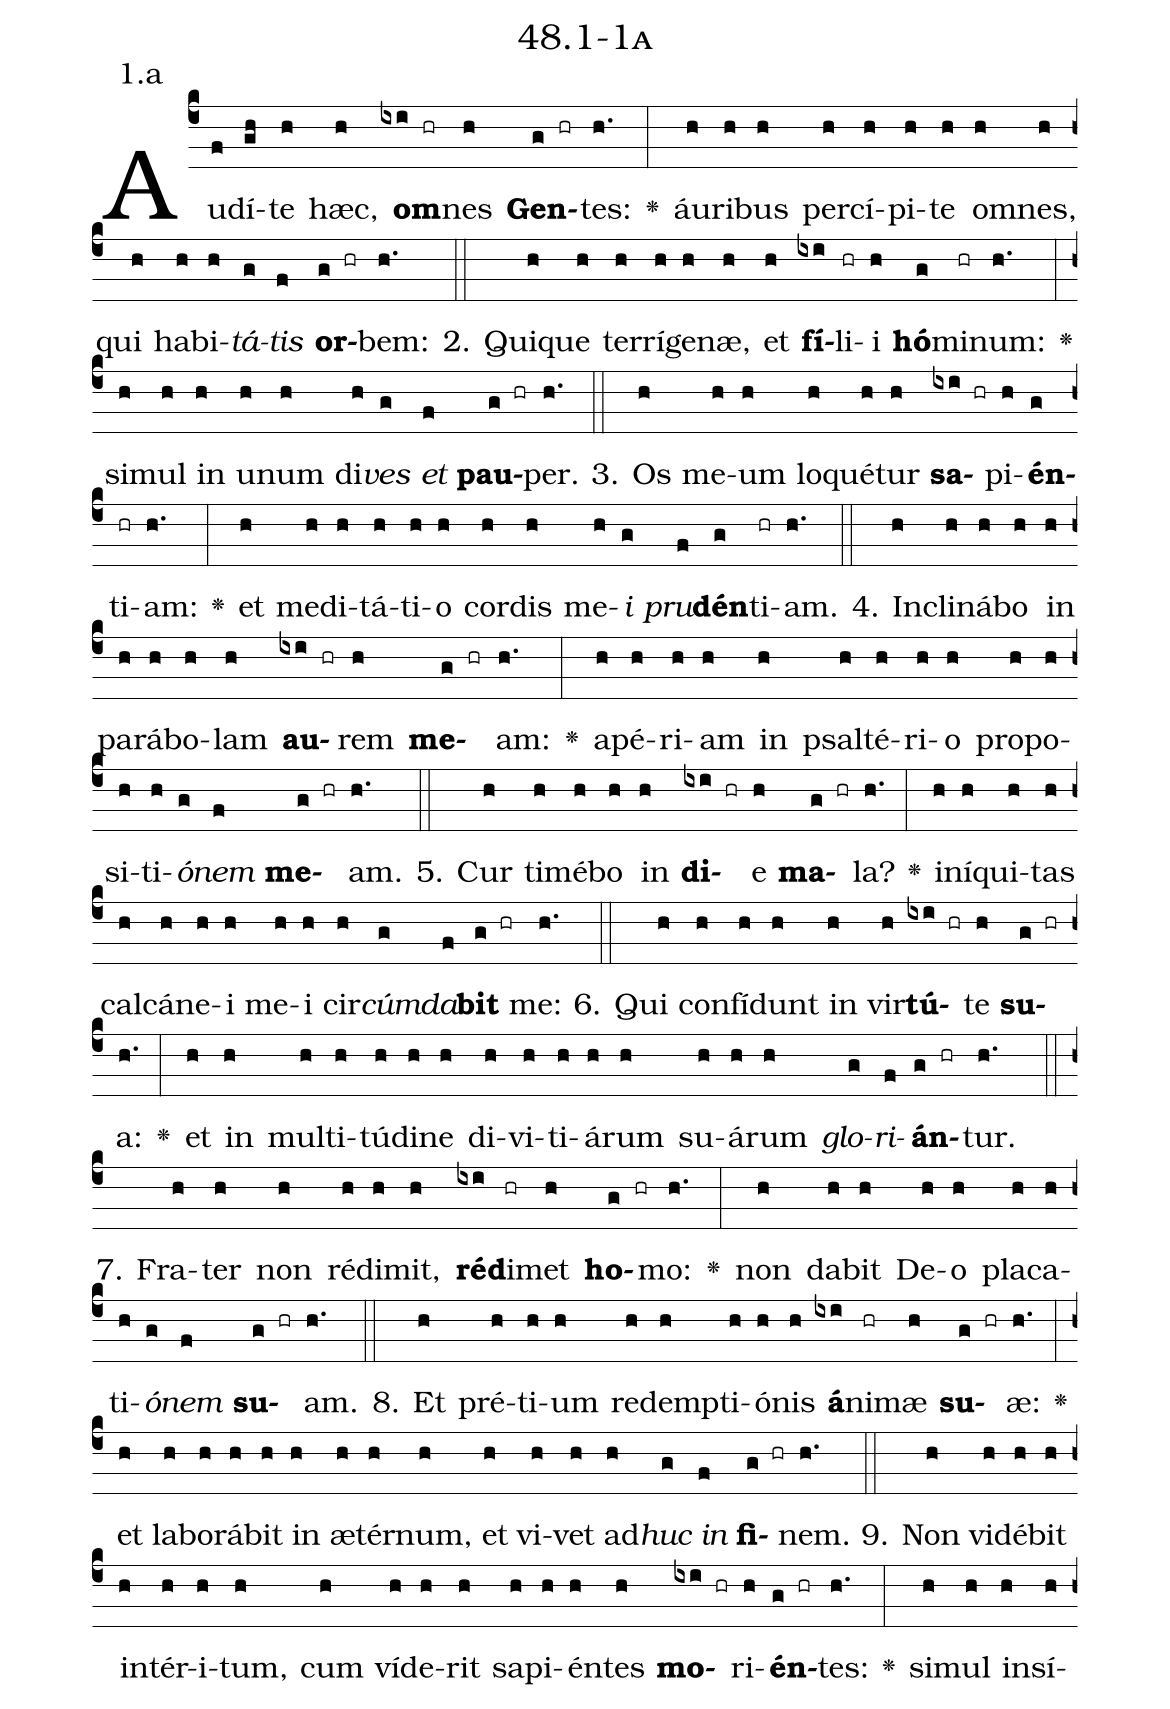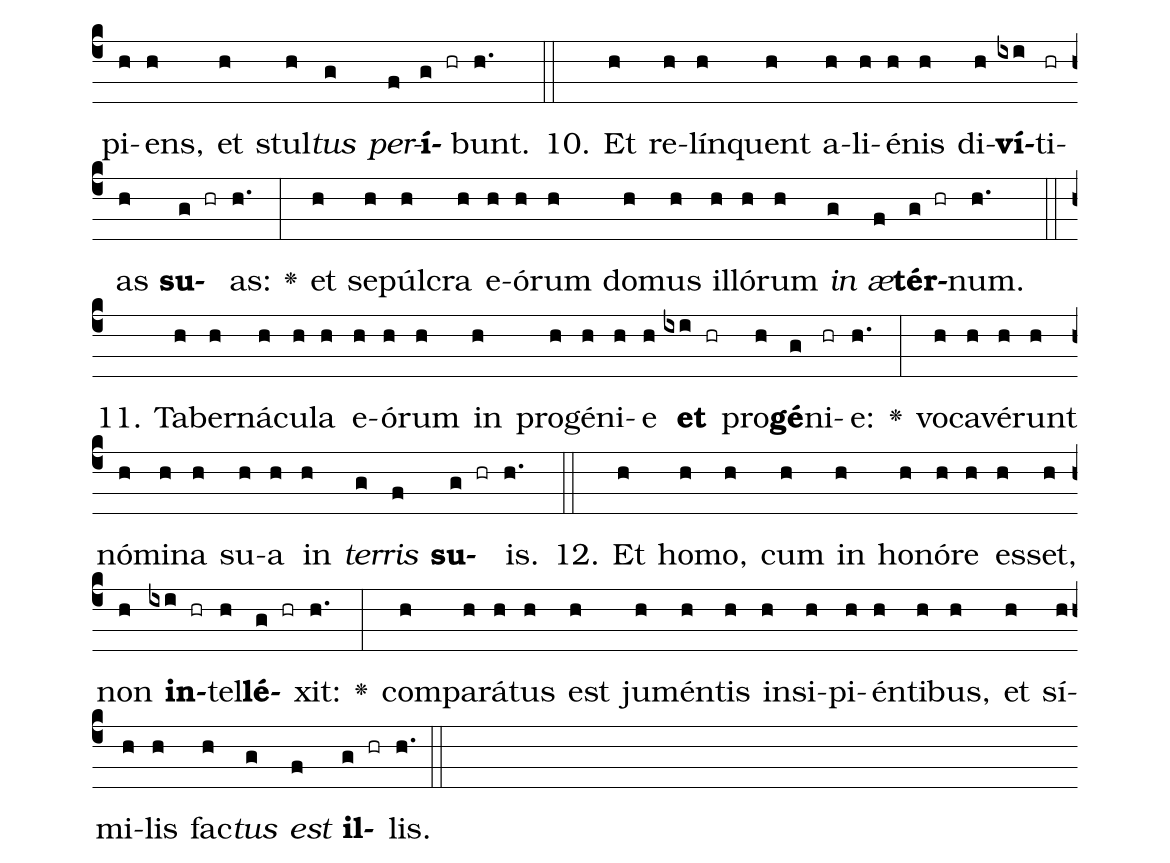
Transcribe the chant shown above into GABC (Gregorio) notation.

name: 48.1-1a;
annotation: 1.a;
%%
(c4)Au(f)dí(gh)te(h) hæc,(h) <b>om</b>(ixi hr)nes(h) <b>Gen</b>(g hr)tes:(h.) <v>\greheightstar</v>(:) áu(h)ri(h)bus(h) per(h)cí(h)pi(h)te(h) om(h)nes,(h) qui(h) ha(h)bi(h)<i>tá</i>(g)<i>tis</i>(f) <b>or</b>(g hr)bem:(h.) (::)
2. Qui(h)que(h) ter(h)rí(h)ge(h)næ,(h) et(h) <b>fí</b>(ixi)li(hr)i(h) <b>hó</b>(g)mi(hr)num:(h.) <v>\greheightstar</v>(:) si(h)mul(h) in(h) u(h)num(h) di(h)<i>ves</i>(g) <i>et</i>(f) <b>pau</b>(g hr)per.(h.) (::)
3. Os(h) me(h)um(h) lo(h)qué(h)tur(h) <b>sa</b>(ixi hr)pi(h)<b>én</b>(g)ti(hr)am:(h.) <v>\greheightstar</v>(:) et(h) me(h)di(h)tá(h)ti(h)o(h) cor(h)dis(h) me(h)<i>i</i>(g) <i>pru</i>(f)<b>dén</b>(g)ti(hr)am.(h.) (::)
4. In(h)cli(h)ná(h)bo(h) in(h) pa(h)rá(h)bo(h)lam(h) <b>au</b>(ixi hr)rem(h) <b>me</b>(g hr)am:(h.) <v>\greheightstar</v>(:) a(h)pé(h)ri(h)am(h) in(h) psal(h)té(h)ri(h)o(h) pro(h)po(h)si(h)ti(h)<i>ó</i>(g)<i>nem</i>(f) <b>me</b>(g hr)am.(h.) (::)
5. Cur(h) ti(h)mé(h)bo(h) in(h) <b>di</b>(ixi hr)e(h) <b>ma</b>(g hr)la?(h.) <v>\greheightstar</v>(:) in(h)í(h)qui(h)tas(h) cal(h)cá(h)ne(h)i(h) me(h)i(h) cir(h)<i>cúm</i>(g)<i>da</i>(f)<b>bit</b>(g hr) me:(h.) (::)
6. Qui(h) con(h)fí(h)dunt(h) in(h) vir(h)<b>tú</b>(ixi hr)te(h) <b>su</b>(g hr)a:(h.) <v>\greheightstar</v>(:) et(h) in(h) mul(h)ti(h)tú(h)di(h)ne(h) di(h)vi(h)ti(h)á(h)rum(h) su(h)á(h)rum(h) <i>glo</i>(g)<i>ri</i>(f)<b>án</b>(g hr)tur.(h.) (::)
7. Fra(h)ter(h) non(h) réd(h)i(h)mit,(h) <b>réd</b>(ixi)i(hr)met(h) <b>ho</b>(g hr)mo:(h.) <v>\greheightstar</v>(:) non(h) da(h)bit(h) De(h)o(h) pla(h)ca(h)ti(h)<i>ó</i>(g)<i>nem</i>(f) <b>su</b>(g hr)am.(h.) (::)
8. Et(h) pré(h)ti(h)um(h) red(h)emp(h)ti(h)ó(h)nis(h) <b>á</b>(ixi)ni(hr)mæ(h) <b>su</b>(g hr)æ:(h.) <v>\greheightstar</v>(:) et(h) la(h)bo(h)rá(h)bit(h) in(h) æ(h)tér(h)num,(h) et(h) vi(h)vet(h) ad(h)<i>huc</i>(g) <i>in</i>(f) <b>fi</b>(g hr)nem.(h.) (::)
9. Non(h) vi(h)dé(h)bit(h) in(h)tér(h)i(h)tum,(h) cum(h) ví(h)de(h)rit(h) sa(h)pi(h)én(h)tes(h) <b>mo</b>(ixi hr)ri(h)<b>én</b>(g hr)tes:(h.) <v>\greheightstar</v>(:) si(h)mul(h) in(h)sí(h)pi(h)ens,(h) et(h) stul(h)<i>tus</i>(g) <i>per</i>(f)<b>í</b>(g hr)bunt.(h.) (::)
10. Et(h) re(h)lín(h)quent(h) a(h)li(h)é(h)nis(h) di(h)<b>ví</b>(ixi)ti(hr)as(h) <b>su</b>(g hr)as:(h.) <v>\greheightstar</v>(:) et(h) se(h)púl(h)cra(h) e(h)ó(h)rum(h) do(h)mus(h) il(h)ló(h)rum(h) <i>in</i>(g) <i>æ</i>(f)<b>tér</b>(g hr)num.(h.) (::)
11. Ta(h)ber(h)ná(h)cu(h)la(h) e(h)ó(h)rum(h) in(h) pro(h)gé(h)ni(h)e(h) <b>et</b>(ixi hr) pro(h)<b>gé</b>(g)ni(hr)e:(h.) <v>\greheightstar</v>(:) vo(h)ca(h)vé(h)runt(h) nó(h)mi(h)na(h) su(h)a(h) in(h) <i>ter</i>(g)<i>ris</i>(f) <b>su</b>(g hr)is.(h.) (::)
12. Et(h) ho(h)mo,(h) cum(h) in(h) ho(h)nó(h)re(h) es(h)set,(h) non(h) <b>in</b>(ixi hr)tel(h)<b>lé</b>(g hr)xit:(h.) <v>\greheightstar</v>(:) com(h)pa(h)rá(h)tus(h) est(h) ju(h)mén(h)tis(h) in(h)si(h)pi(h)én(h)ti(h)bus,(h) et(h) sí(h)mi(h)lis(h) fac(h)<i>tus</i>(g) <i>est</i>(f) <b>il</b>(g hr)lis.(h.) (::)
